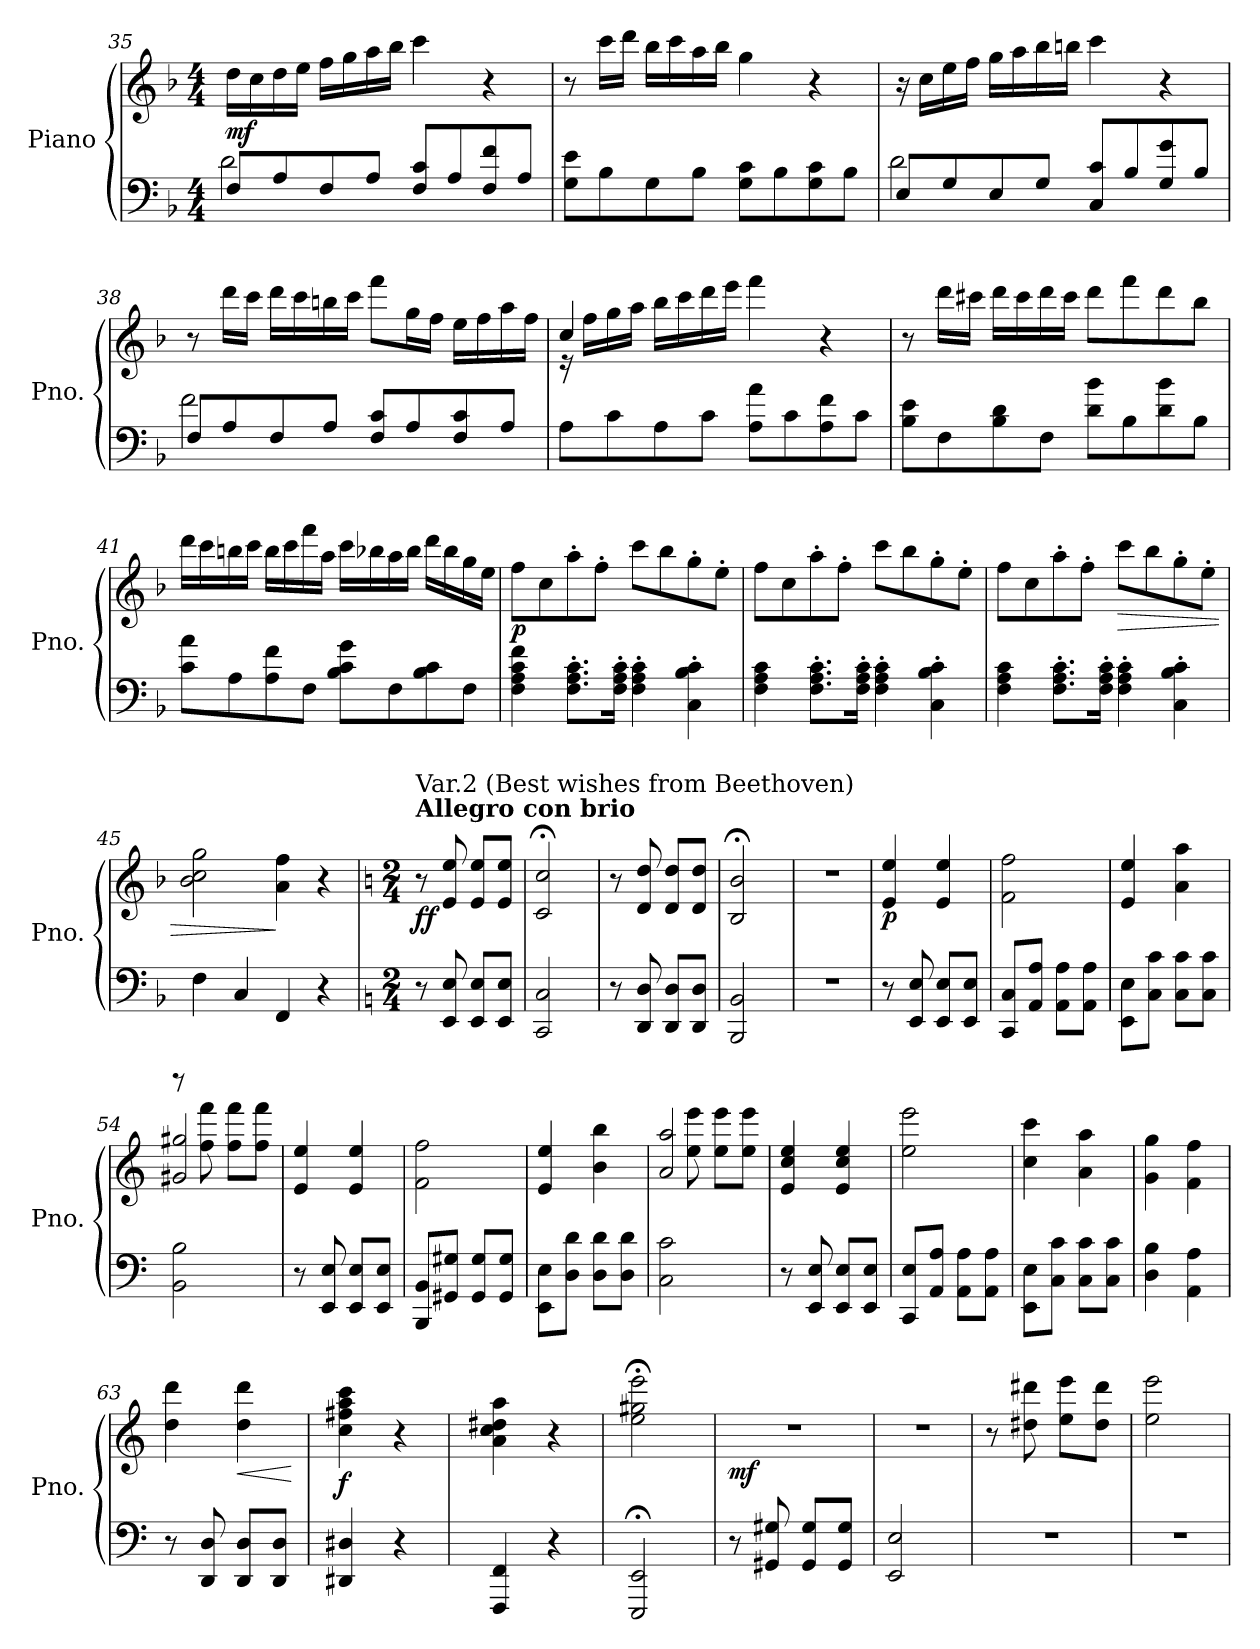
**kern	**kern	**dynam
*part1	*part1	*part1
*staff2	*staff1	*staff1/2
*I"Piano	*	*
*I'Pno.	*	*
!!LO:LB:g=z
*clefF4	*clefG2	*
*k[b-]	*k[b-]	*
*M4/4	*M4/4	*
=35	=35	=35
*^	*	*
!	!	!	!LO:DY:b
8F/L	2d\	16dd\LL	mf
.	.	16cc\	.
8A/	.	16dd\	.
.	.	16ee\JJ	.
8F/	.	16ff\LL	.
.	.	16gg\	.
8A/J	.	16aa\	.
.	.	16bb-\JJ	.
8F/ 8c/L	2ryy	4ccc\	.
8A/	.	.	.
8F/ 8f/	.	4r	.
8A/J	.	.	.
*v	*v	*	*
=36	=36	=36
8G\ 8e\L	8r	.
8B-\	16ccc\LL	.
.	16ddd\JJ	.
8G\	16bb-\LL	.
.	16ccc\	.
8B-\J	16aa\	.
.	16bb-\JJ	.
8G\ 8c\L	4gg\	.
8B-\	.	.
8G\ 8c\	4r	.
8B-\J	.	.
=37	=37	=37
*^	*	*
8E/L	2d\	16r	.
.	.	16cc\LL	.
8G/	.	16ee\	.
.	.	16ff\JJ	.
8E/	.	16gg\LL	.
.	.	16aa\	.
8G/J	.	16bb-\	.
.	.	16bbn\JJ	.
8C/ 8c/L	2ryy	4ccc\	.
8B-/	.	.	.
8G/ 8g/	.	4r	.
8B-/J	.	.	.
!!LO:LB:g=z
=38	=38	=38	=38
8F/L	2f\	8r	.
8A/	.	16ddd\LL	.
.	.	16ccc\JJ	.
8F/	.	16ddd\LL	.
.	.	16ccc\	.
8A/J	.	16bbn\	.
.	.	16ccc\JJ	.
8F/ 8c/L	2ryy	8fff\L	.
8A/	.	16gg\L	.
.	.	16ff\JJ	.
8F/ 8c/	.	16ee\LL	.
.	.	16ff\	.
8A/J	.	16aa\	.
.	.	16ff\JJ	.
*v	*v	*	*
=39	=39	=39
*	*^	*
8A\L	4cc/	16r	.
.	.	16ff\LL	.
8c\	.	16gg\	.
.	.	16aa\JJ	.
8A\	2.rAyy	16bb-\LL	.
.	.	16ccc\	.
8c\J	.	16ddd\	.
.	.	16eee\JJ	.
8A\ 8a\L	.	4fff\	.
8c\	.	.	.
8A\ 8f\	.	4r	.
8c\J	.	.	.
*	*v	*v	*
!!LO:PB:g=z
=40	=40	=40
8B-\ 8e\L	8r	.
8F\	16ddd\LL	.
.	16ccc#X\JJ	.
8B-\ 8d\	16ddd\LL	.
.	16ccc#\	.
8F\J	16ddd\	.
.	16ccc#\JJ	.
8d\ 8b-\L	8ddd\L	.
8B-\	8fff\	.
8d\ 8b-\	8ddd\	.
8B-\J	8bb-\J	.
=41	=41	=41
8c\ 8a\L	16ddd\LL	.
.	16ccc\	.
8A\	16bbn\	.
.	16ccc\JJ	.
8A\ 8f\	16bb\LL	.
.	16ccc\	.
8F\J	16fff\	.
.	16aa\JJ	.
8B-\ 8c\ 8g\L	16ccc\LL	.
.	16bb-X\	.
8F\	16aa\	.
.	16bb-\JJ	.
8B-\ 8c\	16ddd\LL	.
.	16bb-\	.
8F\J	16gg\	.
.	16ee\JJ	.
!!LO:LB:g=z
=42	=42	=42
!	!	!LO:DY:b
4F\ 4A\ 4c\ 4f\	8ff\L	p
.	8cc\	.
8.F\' 8.A\' 8.c\'L	8aa'\	.
.	8ff'\J	.
16F\' 16A\' 16c\'Jk	.	.
4F\' 4A\' 4c\'	8ccc\L	.
.	8bb-\	.
4C\' 4B-\' 4c\'	8gg'\	.
.	8ee'\J	.
=43	=43	=43
4F\ 4A\ 4c\	8ff\L	.
.	8cc\	.
8.F\' 8.A\' 8.c\'L	8aa'\	.
.	8ff'\J	.
16F\' 16A\' 16c\'Jk	.	.
4F\' 4A\' 4c\'	8ccc\L	.
.	8bb-\	.
4C\' 4B-\' 4c\'	8gg'\	.
.	8ee'\J	.
=44	=44	=44
4F\ 4A\ 4c\	8ff\L	.
.	8cc\	.
8.F\' 8.A\' 8.c\'L	8aa'\	.
.	8ff'\J	.
16F\' 16A\' 16c\'Jk	.	.
!	!	!LO:HP:b
4F\' 4A\' 4c\'	8ccc\L	>
.	8bb-\	.
4C\' 4B-\' 4c\'	8gg'\	.
.	8ee'\J	.
=45	=45	=45
4F\	2b-\ 2cc\ 2gg\	.
4C/	.	.
4FF/	4a\ 4ff\	]
4r	4r	.
=46	=46	=46
*k[]	*k[]	*
*M2/4	*M2/4	*
*	*MM132	*
!	!LO:TX:a:B:t=Allegro con brio	!
!	!LO:TX:a:t=Var.2 (Best wishes from Beethoven)	!
!	!	!LO:DY:b
8r	8r	ff
8EE/ 8E/	8e/ 8ee/	.
8EE/ 8E/L	8e/ 8ee/L	.
8EE/ 8E/J	8e/ 8ee/J	.
=47	=47	=47
2CC/ 2C/	2c/;< 2cc/;<	.
!!LO:LB:g=z
=48	=48	=48
8r	8r	.
8DD/ 8D/	8d/ 8dd/	.
8DD/ 8D/L	8d/ 8dd/L	.
8DD/ 8D/J	8d/ 8dd/J	.
=49	=49	=49
2BBB/ 2BB/	2B/;< 2b/;<	.
=50	=50	=50
2r	2r	.
=51	=51	=51
!	!	!LO:DY:b
8r	4e/ 4ee/	p
8EE/ 8E/	.	.
8EE/ 8E/L	4e/ 4ee/	.
8EE/ 8E/J	.	.
=52	=52	=52
8CC/ 8C/L	2f\ 2ff\	.
8AA/ 8A/J	.	.
8AA\ 8A\L	.	.
8AA\ 8A\J	.	.
=53	=53	=53
8EE\ 8E\L	4e/ 4ee/	.
8C\ 8c\J	.	.
8C\ 8c\L	4a\ 4aa\	.
8C\ 8c\J	.	.
=54	=54	=54
*	*^	*
2BB\ 2B\	2g#X/ 2gg#X/	8rdddd	.
.	.	8ff\ 8fff\	.
.	.	8ff\ 8fff\L	.
.	.	8ff\ 8fff\J	.
*	*v	*v	*
=55	=55	=55
8r	4e/ 4ee/	.
8EE/ 8E/	.	.
8EE/ 8E/L	4e/ 4ee/	.
8EE/ 8E/J	.	.
!!LO:LB:g=z
=56	=56	=56
8BBB/ 8BB/L	2f\ 2ff\	.
8GG#X/ 8G#X/J	.	.
8GG#/ 8G#/L	.	.
8GG#/ 8G#/J	.	.
=57	=57	=57
8EE\ 8E\L	4e/ 4ee/	.
8D\ 8d\J	.	.
8D\ 8d\L	4b\ 4bb\	.
8D\ 8d\J	.	.
=58	=58	=58
*	*^	*
2C\ 2c\	2a/ 2aa/	8rffffyy	.
.	.	8ee\ 8eee\	.
.	.	8ee\ 8eee\L	.
.	.	8ee\ 8eee\J	.
*	*v	*v	*
=59	=59	=59
8r	4e/ 4cc/ 4ee/	.
8EE/ 8E/	.	.
8EE/ 8E/L	4e/ 4cc/ 4ee/	.
8EE/ 8E/J	.	.
=60	=60	=60
8CC/ 8E/L	2ee\ 2eee\	.
8AA/ 8A/J	.	.
8AA\ 8A\L	.	.
8AA\ 8A\J	.	.
=61	=61	=61
8EE\ 8E\L	4cc\ 4ccc\	.
8C\ 8c\J	.	.
8C\ 8c\L	4a\ 4aa\	.
8C\ 8c\J	.	.
=62	=62	=62
4D\ 4B\	4g\ 4gg\	.
4AA\ 4A\	4f\ 4ff\	.
=63	=63	=63
8r	4dd\ 4ddd\	.
8DD/ 8D/	.	.
!	!	!LO:HP:b
8DD/ 8D/L	4dd\ 4ddd\	<
8DD/ 8D/J	.	.
.	.	[
!!LO:LB:g=z
=64	=64	=64
!	!	!LO:DY:b
4DD#X/ 4D#X/	4cc\ 4ff#X\ 4aa\ 4ccc\	f
4r	4r	.
=65	=65	=65
4FFF/ 4FF/	4a\ 4cc\ 4dd#X\ 4aa\	.
4r	4r	.
=66	=66	=66
2EEE/;< 2EE/;<	2ee\;< 2gg#X\;< 2eee\;<	.
=67	=67	=67
!	!	!LO:DY:b
8r	2r	mf
8GG#X/ 8G#X/	.	.
8GG#/ 8G#/L	.	.
8GG#/ 8G#/J	.	.
=68	=68	=68
2EE/ 2E/	2r	.
=69	=69	=69
2r	8r	.
.	8dd#X\ 8ddd#X\	.
.	8ee\ 8eee\L	.
.	8dd#\ 8ddd#\J	.
=70	=70	=70
2r	2ee\ 2eee\	.
=	=	=
*-	*-	*-
